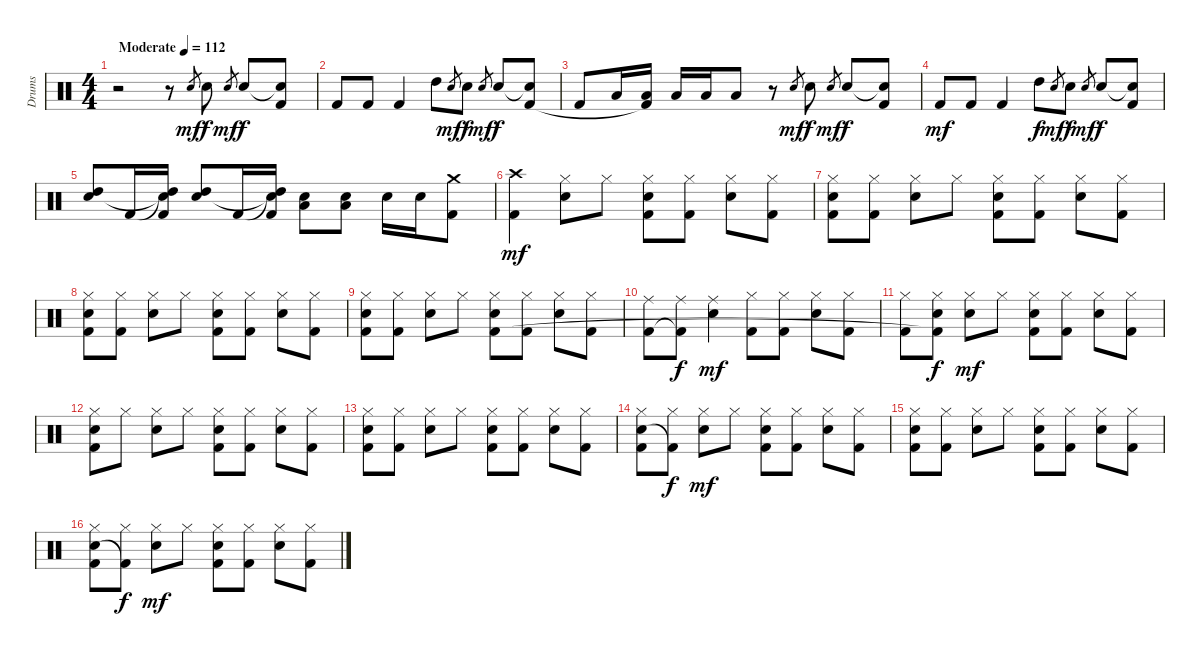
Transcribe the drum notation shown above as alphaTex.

\track ("Drums" "Drums") {instrument percussion}
\staff {score}
\articulation defaults
\ts (4 4)
\tempo (112 "Moderate")
\clef neutral
\ks c
r.2{dy mf} r.8 "Electric Snare (hit)".8{gr} "Electric Snare (hit)".8{dy f} "Electric Snare (hit)".8{gr dy mf} "Electric Snare (hit)".8{dy f} ("Electric Snare (hit)"{t} "Kick (hit) 2").8 |
"Kick (hit) 2".8 "Kick (hit) 2".8 "Kick (hit) 2".4 "High Tom (hit)".8 "Electric Snare (hit)".8{gr dy mf} "Electric Snare (hit)".8{dy f} "Electric Snare (hit)".8{gr dy mf} "Electric Snare (hit)".8{dy f} ("Electric Snare (hit)"{t} "Kick (hit) 2").8 |
"Kick (hit) 2".8 "Low Tom (hit)".16 ("Low Tom (hit)" "Kick (hit) 2"{t}).16 "Low Tom (hit)".16 "Low Tom (hit)".16 "Low Tom (hit)".8 r.8 "Electric Snare (hit)".8{gr dy mf} "Electric Snare (hit)".8{dy f} "Electric Snare (hit)".8{gr dy mf} "Electric Snare (hit)".8{dy f} ("Electric Snare (hit)"{t} "Kick (hit) 2").8 |
"Kick (hit) 2".8{dy mf} "Kick (hit) 2".8 "Kick (hit) 2".4 "High Tom (hit)".8{dy f} "Electric Snare (hit)".8{gr dy mf} "Electric Snare (hit)".8{dy f} "Electric Snare (hit)".8{gr dy mf} "Electric Snare (hit)".8{dy f} ("Electric Snare (hit)"{t} "Kick (hit) 2").8 |
("High Tom (hit)" "Electric Snare (hit)").8 "Kick (hit) 2".16 ("High Tom (hit)"{t} "Electric Snare (hit)"{t} "Kick (hit) 2").16 ("High Tom (hit)" "Electric Snare (hit)").8 "Kick (hit) 2".16 ("High Tom (hit)"{t} "Electric Snare (hit)"{t} "Kick (hit) 2").16 ("Low Tom (hit)" "Electric Snare (hit)").8 ("Low Tom (hit)" "Electric Snare (hit)").8 "Electric Snare (hit)".16 "Electric Snare (hit)".16 ("Crash medium (hit)" "Kick (hit) 2").8 |
("Crash high (hit)" "Kick (hit) 2").4{dy mf} ("Hi-Hat (closed)" "Electric Snare (hit)").8 "Hi-Hat (closed)".8 ("Hi-Hat (closed)" "Electric Snare (hit)" "Kick (hit) 2").8 ("Hi-Hat (closed)" "Kick (hit) 2").8 ("Hi-Hat (closed)" "Electric Snare (hit)").8 ("Hi-Hat (closed)" "Kick (hit) 2").8 |
("Hi-Hat (closed)" "Electric Snare (hit)" "Kick (hit) 2").8 ("Hi-Hat (closed)" "Kick (hit) 2").8 ("Hi-Hat (closed)" "Electric Snare (hit)").8 "Hi-Hat (closed)".8 ("Hi-Hat (closed)" "Electric Snare (hit)" "Kick (hit) 2").8 ("Hi-Hat (closed)" "Kick (hit) 2").8 ("Hi-Hat (closed)" "Electric Snare (hit)").8 ("Hi-Hat (closed)" "Kick (hit) 2").8 |
("Hi-Hat (closed)" "Electric Snare (hit)" "Kick (hit) 2").8 ("Hi-Hat (closed)" "Kick (hit) 2").8 ("Hi-Hat (closed)" "Electric Snare (hit)").8 "Hi-Hat (closed)".8 ("Hi-Hat (closed)" "Electric Snare (hit)" "Kick (hit) 2").8 ("Hi-Hat (closed)" "Kick (hit) 2").8 ("Hi-Hat (closed)" "Electric Snare (hit)").8 ("Hi-Hat (closed)" "Kick (hit) 2").8 |
("Hi-Hat (closed)" "Electric Snare (hit)" "Kick (hit) 2").8 ("Hi-Hat (closed)" "Kick (hit) 2").8 ("Hi-Hat (closed)" "Electric Snare (hit)").8 "Hi-Hat (closed)".8 ("Hi-Hat (closed)" "Electric Snare (hit)" "Kick (hit) 2").8 ("Hi-Hat (closed)" "Kick (hit) 2").8 ("Hi-Hat (closed)" "Electric Snare (hit)").8 ("Hi-Hat (closed)" "Kick (hit) 2").8 |
("Ride (middle)" "Kick (hit) 2").8 ("Ride (middle)" "Kick (hit) 2"{t}).8{dy f} ("Ride (middle)" "Electric Snare (hit)").4{dy mf} ("Hi-Hat (closed)" "Kick (hit) 2").8 ("Hi-Hat (closed)" "Kick (hit) 2").8 ("Hi-Hat (closed)" "Electric Snare (hit)").8 ("Hi-Hat (closed)" "Kick (hit) 2").8 |
("Hi-Hat (closed)" "Kick (hit) 2").8 ("Hi-Hat (closed)" "Electric Snare (hit)" "Kick (hit) 2"{t}).8{dy f} ("Hi-Hat (closed)" "Electric Snare (hit)").8{dy mf} "Hi-Hat (closed)".8 ("Hi-Hat (closed)" "Electric Snare (hit)" "Kick (hit) 2").8 ("Hi-Hat (closed)" "Kick (hit) 2").8 ("Hi-Hat (closed)" "Electric Snare (hit)").8 ("Hi-Hat (closed)" "Kick (hit) 2").8 |
("Hi-Hat (closed)" "Electric Snare (hit)" "Kick (hit) 2").8 "Hi-Hat (closed)".8 ("Hi-Hat (closed)" "Electric Snare (hit)").8 "Hi-Hat (closed)".8 ("Hi-Hat (closed)" "Electric Snare (hit)" "Kick (hit) 2").8 ("Hi-Hat (closed)" "Kick (hit) 2").8 ("Hi-Hat (closed)" "Electric Snare (hit)").8 ("Hi-Hat (closed)" "Kick (hit) 2").8 |
("Hi-Hat (closed)" "Electric Snare (hit)" "Kick (hit) 2").8 ("Hi-Hat (closed)" "Kick (hit) 2").8 ("Hi-Hat (closed)" "Electric Snare (hit)").8 "Hi-Hat (closed)".8 ("Hi-Hat (closed)" "Electric Snare (hit)" "Kick (hit) 2").8 ("Hi-Hat (closed)" "Kick (hit) 2").8 ("Hi-Hat (closed)" "Electric Snare (hit)").8 ("Hi-Hat (closed)" "Kick (hit) 2").8 |
("Hi-Hat (closed)" "Electric Snare (hit)" "Kick (hit) 2").8 ("Hi-Hat (closed)" "Kick (hit) 2"{t}).8{dy f} ("Hi-Hat (closed)" "Electric Snare (hit)").8{dy mf} "Hi-Hat (closed)".8 ("Hi-Hat (closed)" "Electric Snare (hit)" "Kick (hit) 2").8 ("Hi-Hat (closed)" "Kick (hit) 2").8 ("Hi-Hat (closed)" "Electric Snare (hit)").8 ("Hi-Hat (closed)" "Kick (hit) 2").8 |
("Hi-Hat (closed)" "Electric Snare (hit)" "Kick (hit) 2").8 ("Hi-Hat (closed)" "Kick (hit) 2").8 ("Hi-Hat (closed)" "Electric Snare (hit)").8 "Hi-Hat (closed)".8 ("Hi-Hat (closed)" "Electric Snare (hit)" "Kick (hit) 2").8 ("Hi-Hat (closed)" "Kick (hit) 2").8 ("Hi-Hat (closed)" "Electric Snare (hit)").8 ("Hi-Hat (closed)" "Kick (hit) 2").8 |
("Hi-Hat (closed)" "Electric Snare (hit)" "Kick (hit) 2").8 ("Hi-Hat (closed)" "Kick (hit) 2"{t}).8{dy f} ("Hi-Hat (closed)" "Electric Snare (hit)").8{dy mf} "Hi-Hat (closed)".8 ("Hi-Hat (closed)" "Electric Snare (hit)" "Kick (hit) 2").8 ("Hi-Hat (closed)" "Kick (hit) 2").8 ("Hi-Hat (closed)" "Electric Snare (hit)").8 ("Hi-Hat (closed)" "Kick (hit) 2").8
